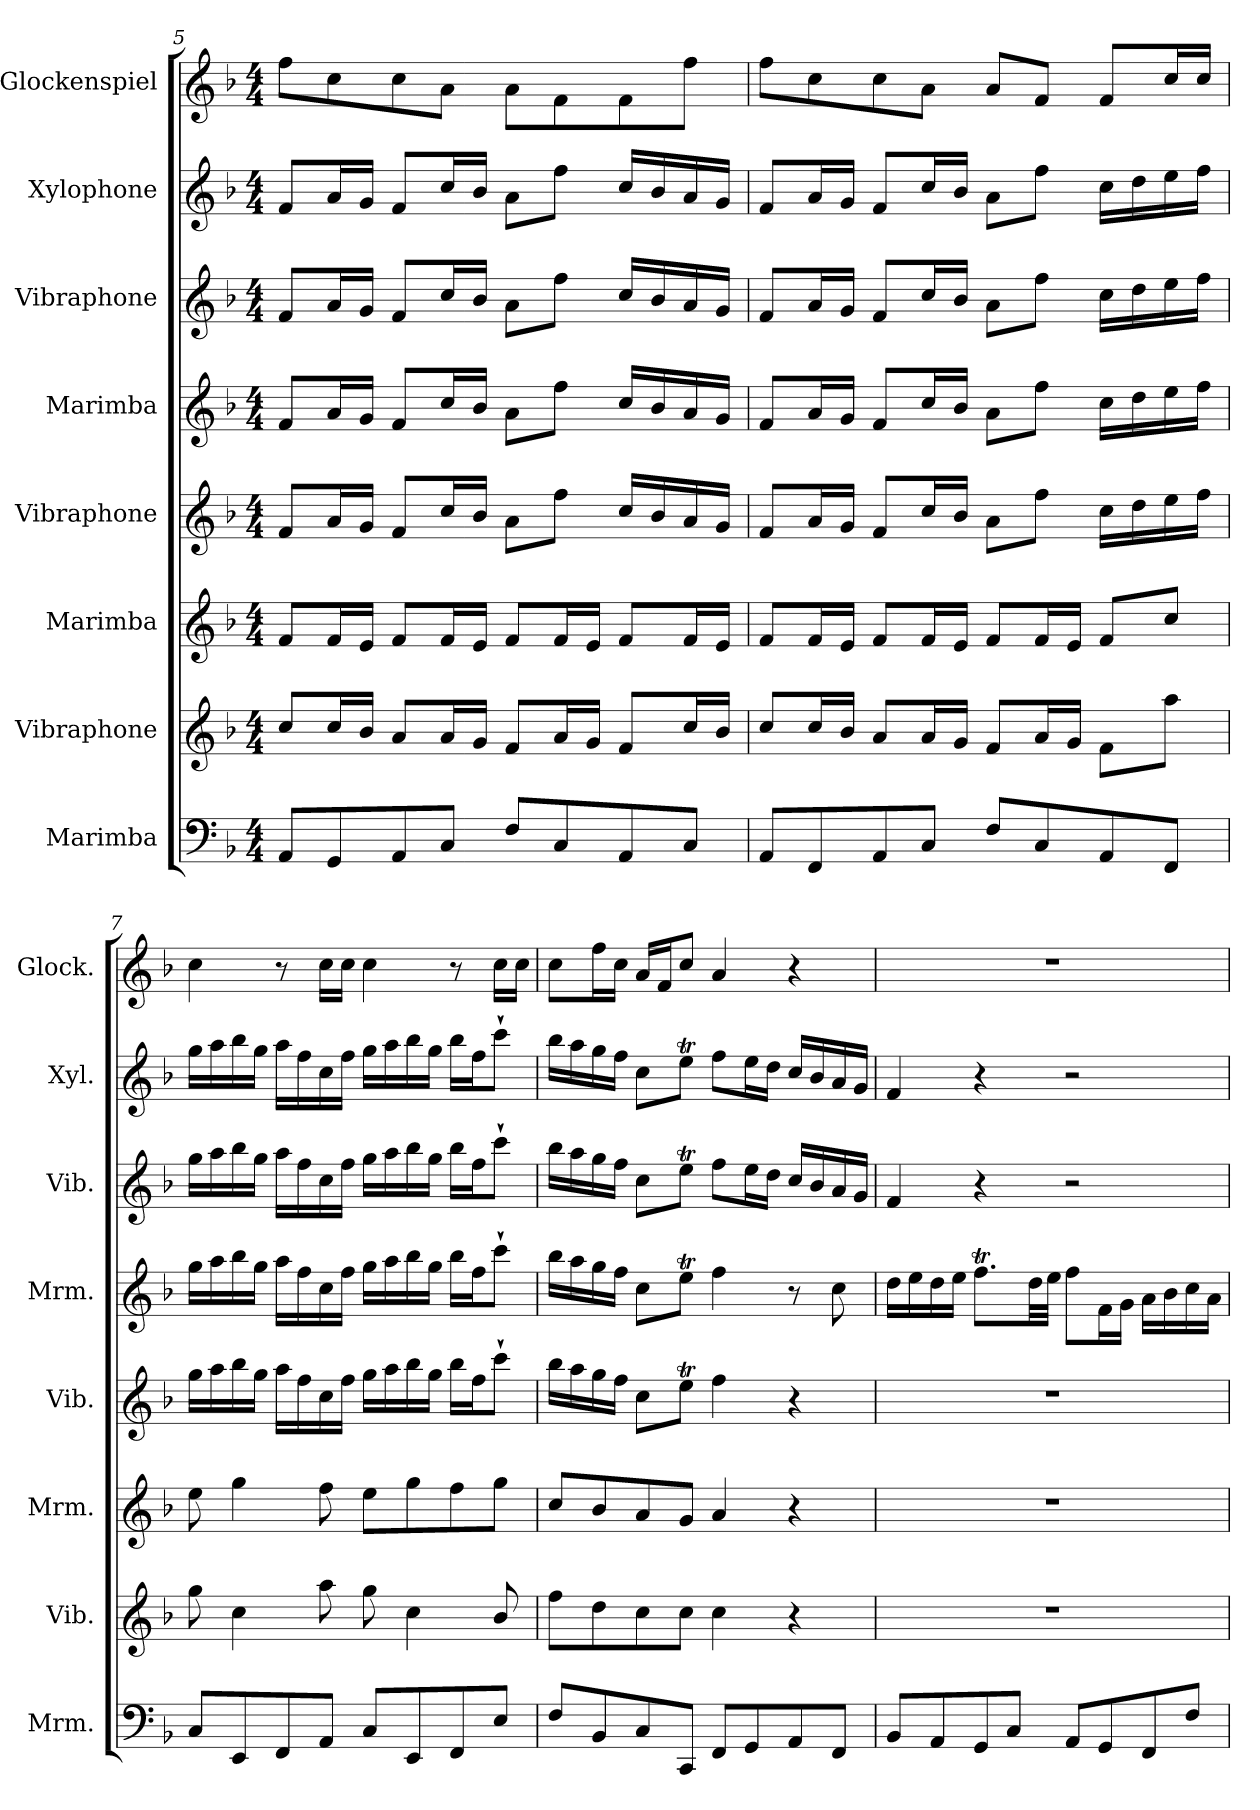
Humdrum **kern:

**kern	**kern	**kern	**kern	**kern	**kern	**kern	**kern
*part8	*part7	*part6	*part5	*part4	*part3	*part2	*part1
*staff8	*staff7	*staff6	*staff5	*staff4	*staff3	*staff2	*staff1
*I"Marimba	*I"Vibraphone	*I"Marimba	*I"Vibraphone	*I"Marimba	*I"Vibraphone	*I"Xylophone	*I"Glockenspiel
*I'Mrm.	*I'Vib.	*I'Mrm.	*I'Vib.	*I'Mrm.	*I'Vib.	*I'Xyl.	*I'Glock.
*clefF4	*clefG2	*clefG2	*clefG2	*clefG2	*clefG2	*clefG2	*clefG2
*	*	*	*	*	*	*ITrd-7c-12	*ITrd-14c-24
*k[b-]	*k[b-]	*k[b-]	*k[b-]	*k[b-]	*k[b-]	*k[b-]	*k[b-]
*M4/4	*M4/4	*M4/4	*M4/4	*M4/4	*M4/4	*M4/4	*M4/4
=5	=5	=5	=5	=5	=5	=5	=5
8AA/L	8cc/L	8f/L	8f/L	8f/L	8f/L	8ff/L	8ffff\L
8GG/	16cc/L	16f/L	16a/L	16a/L	16a/L	16aa/L	8cccc\
.	16b-/JJ	16e/JJ	16g/JJ	16g/JJ	16g/JJ	16gg/JJ	.
8AA/	8a/L	8f/L	8f/L	8f/L	8f/L	8ff/L	8cccc\
8C/J	16a/L	16f/L	16cc/L	16cc/L	16cc/L	16ccc/L	8aaa\J
.	16g/JJ	16e/JJ	16b-/JJ	16b-/JJ	16b-/JJ	16bb-/JJ	.
8F/L	8f/L	8f/L	8a\L	8a\L	8a\L	8aa\L	8aaa\L
8C/	16a/L	16f/L	8ff\J	8ff\J	8ff\J	8fff\J	8fff\
.	16g/JJ	16e/JJ	.	.	.	.	.
8AA/	8f/L	8f/L	16cc/LL	16cc/LL	16cc/LL	16ccc/LL	8fff\
.	.	.	16b-/	16b-/	16b-/	16bb-/	.
8C/J	16cc/L	16f/L	16a/	16a/	16a/	16aa/	8ffff\J
.	16b-/JJ	16e/JJ	16g/JJ	16g/JJ	16g/JJ	16gg/JJ	.
=6	=6	=6	=6	=6	=6	=6	=6
8AA/L	8cc/L	8f/L	8f/L	8f/L	8f/L	8ff/L	8ffff\L
8FF/	16cc/L	16f/L	16a/L	16a/L	16a/L	16aa/L	8cccc\
.	16b-/JJ	16e/JJ	16g/JJ	16g/JJ	16g/JJ	16gg/JJ	.
8AA/	8a/L	8f/L	8f/L	8f/L	8f/L	8ff/L	8cccc\
8C/J	16a/L	16f/L	16cc/L	16cc/L	16cc/L	16ccc/L	8aaa\J
.	16g/JJ	16e/JJ	16b-/JJ	16b-/JJ	16b-/JJ	16bb-/JJ	.
8F/L	8f/L	8f/L	8a\L	8a\L	8a\L	8aa\L	8aaa/L
8C/	16a/L	16f/L	8ff\J	8ff\J	8ff\J	8fff\J	8fff/J
.	16g/JJ	16e/JJ	.	.	.	.	.
8AA/	8f\L	8f/L	16cc\LL	16cc\LL	16cc\LL	16ccc\LL	8fff/L
.	.	.	16dd\	16dd\	16dd\	16ddd\	.
8FF/J	8aa\J	8cc/J	16ee\	16ee\	16ee\	16eee\	16cccc/L
.	.	.	16ff\JJ	16ff\JJ	16ff\JJ	16fff\JJ	16cccc/JJ
=7	=7	=7	=7	=7	=7	=7	=7
8C/L	8gg\	8ee\	16gg\LL	16gg\LL	16gg\LL	16ggg\LL	4cccc\
.	.	.	16aa\	16aa\	16aa\	16aaa\	.
8EE/	4cc\	4gg\	16bb-\	16bb-\	16bb-\	16bbb-\	.
.	.	.	16gg\JJ	16gg\JJ	16gg\JJ	16ggg\JJ	.
8FF/	.	.	16aa\LL	16aa\LL	16aa\LL	16aaa\LL	8r
.	.	.	16ff\	16ff\	16ff\	16fff\	.
8AA/J	8aa\	8ff\	16cc\	16cc\	16cc\	16ccc\	16cccc\LL
.	.	.	16ff\JJ	16ff\JJ	16ff\JJ	16fff\JJ	16cccc\JJ
8C/L	8gg\	8ee\L	16gg\LL	16gg\LL	16gg\LL	16ggg\LL	4cccc\
.	.	.	16aa\	16aa\	16aa\	16aaa\	.
8EE/	4cc\	8gg\	16bb-\	16bb-\	16bb-\	16bbb-\	.
.	.	.	16gg\JJ	16gg\JJ	16gg\JJ	16ggg\JJ	.
8FF/	.	8ff\	16bb-\LL	16bb-\LL	16bb-\LL	16bbb-\LL	8r
.	.	.	16ff\J	16ff\J	16ff\J	16fff\J	.
8E/J	8b-/	8gg\J	8ccc`\J	8ccc`\J	8ccc`\J	8cccc`\J	16cccc\LL
.	.	.	.	.	.	.	16cccc\JJ
!!LO:PB:g=z
=8	=8	=8	=8	=8	=8	=8	=8
8F/L	8ff\L	8cc/L	16bb-\LL	16bb-\LL	16bb-\LL	16bbb-\LL	8cccc\L
.	.	.	16aa\	16aa\	16aa\	16aaa\	.
8BB-/	8dd\	8b-/	16gg\	16gg\	16gg\	16ggg\	16ffff\L
.	.	.	16ff\JJ	16ff\JJ	16ff\JJ	16fff\JJ	16cccc\JJ
8C/	8cc\	8a/	8cc\L	8cc\L	8cc\L	8ccc\L	16aaa/LL
.	.	.	.	.	.	.	16fff/J
8CC/J	8cc\J	8g/J	8eet\J	8eet\J	8eet\J	8eeet\J	8cccc/J
8FF/L	4cc\	4a/	4ff\	4ff\	8ff\L	8fff\L	4aaa/
8GG/	.	.	.	.	16ee\L	16eee\L	.
.	.	.	.	.	16dd\JJ	16ddd\JJ	.
8AA/	4r	4r	4r	8r	16cc/LL	16ccc/LL	4r
.	.	.	.	.	16b-/	16bb-/	.
8FF/J	.	.	.	8cc\	16a/	16aa/	.
.	.	.	.	.	16g/JJ	16gg/JJ	.
=9	=9	=9	=9	=9	=9	=9	=9
8BB-/L	1r	1r	1r	16dd\LL	4f/	4ff/	1r
.	.	.	.	16ee\	.	.	.
8AA/	.	.	.	16dd\	.	.	.
.	.	.	.	16ee\JJ	.	.	.
8GG/	.	.	.	8.ffT\L	4r	4r	.
8C/J	.	.	.	.	.	.	.
.	.	.	.	32dd\LL	.	.	.
.	.	.	.	32ee\JJJ	.	.	.
8AA/L	.	.	.	8ff\L	2r	2r	.
8GG/	.	.	.	16f\L	.	.	.
.	.	.	.	16g\JJ	.	.	.
8FF/	.	.	.	16a\LL	.	.	.
.	.	.	.	16b-\	.	.	.
8F/J	.	.	.	16cc\	.	.	.
.	.	.	.	16a\JJ	.	.	.
=	=	=	=	=	=	=	=
*-	*-	*-	*-	*-	*-	*-	*-
